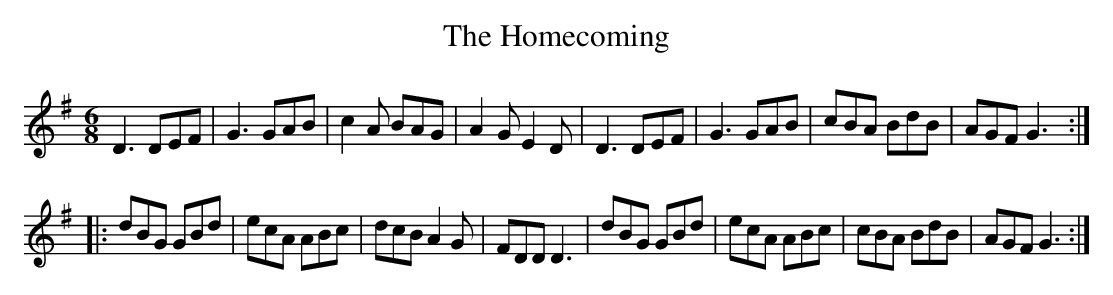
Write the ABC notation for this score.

X:1
T:The Homecoming
M:6/8
L:1/8
K:G
D3 DEF | G3 GAB | c2A BAG | A2G E2D | D3 DEF | G3 GAB | cBA BdB | AGF G3 ::
dBG GBd | ecA ABc | dcB A2G | FDD D3 | dBG GBd | ecA ABc | cBA BdB | AGF G3 :|
